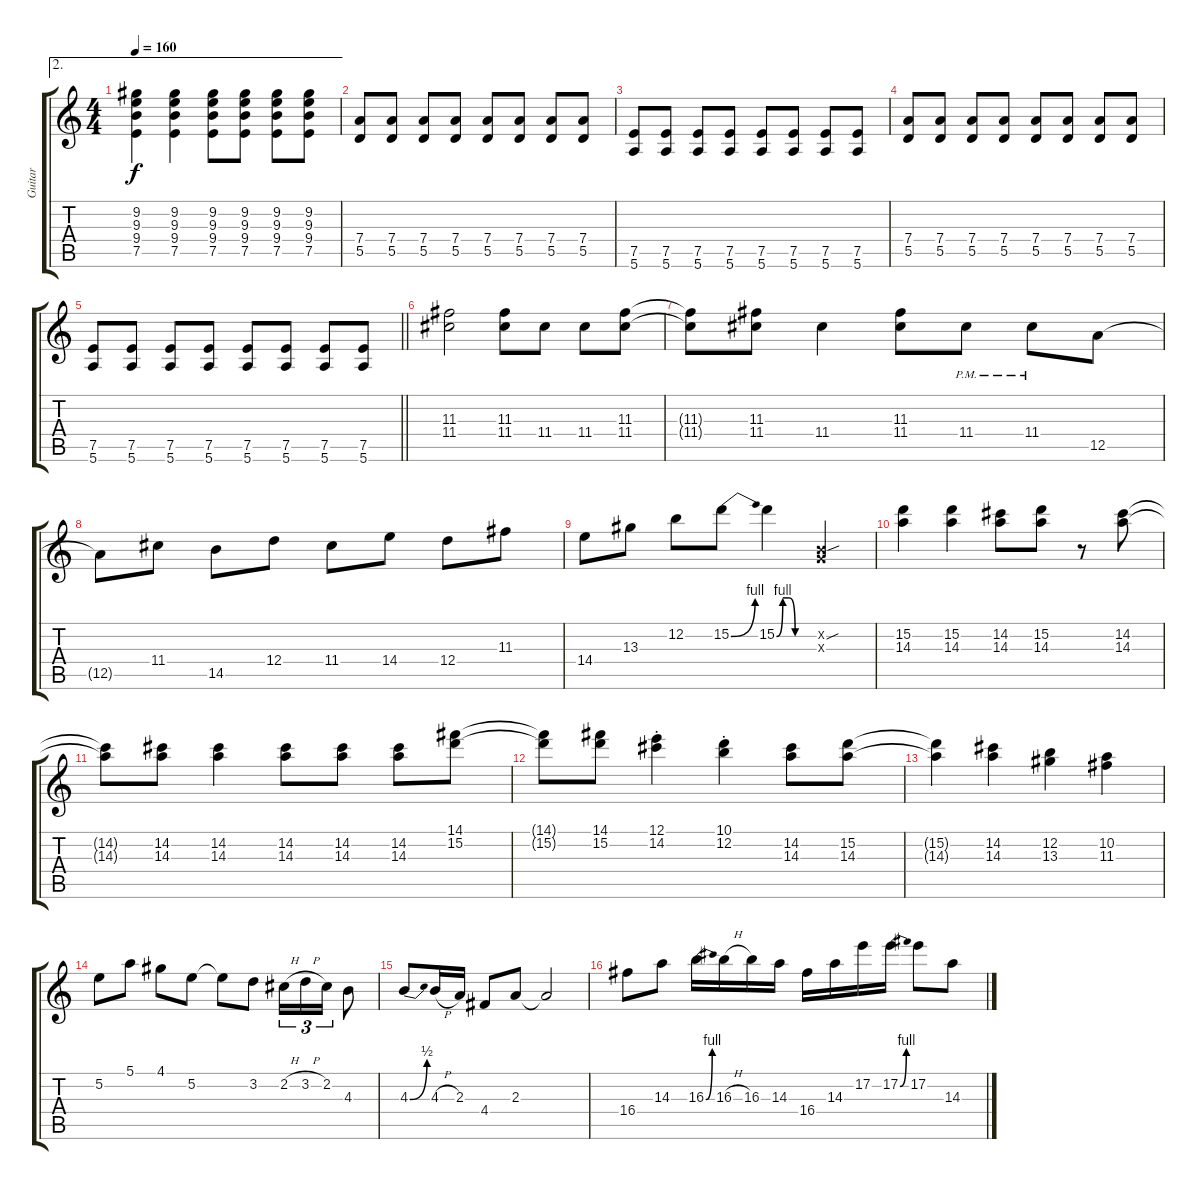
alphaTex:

\track ("Guitar" "Guitar") {solo instrument electricguitarclean}
\staff {score tabs}
\tuning (E4 B3 G3 D3 A2 E2) {hide}
\ae 2
\ts (4 4)
\tempo 160
\clef g2
\ks c
(9.2 9.3 9.4 7.5).4{dy f} (9.2 9.3 9.4 7.5).4 (9.2 9.3 9.4 7.5).8 (9.2 9.3 9.4 7.5).8 (9.2 9.3 9.4 7.5).8 (9.2 9.3 9.4 7.5).8 |
(7.4 5.5).8 (7.4 5.5).8 (7.4 5.5).8 (7.4 5.5).8 (7.4 5.5).8 (7.4 5.5).8 (7.4 5.5).8 (7.4 5.5).8 |
(7.5 5.6).8 (7.5 5.6).8 (7.5 5.6).8 (7.5 5.6).8 (7.5 5.6).8 (7.5 5.6).8 (7.5 5.6).8 (7.5 5.6).8 |
(7.4 5.5).8 (7.4 5.5).8 (7.4 5.5).8 (7.4 5.5).8 (7.4 5.5).8 (7.4 5.5).8 (7.4 5.5).8 (7.4 5.5).8 |
\barLineRight lightlight
(7.5 5.6).8 (7.5 5.6).8 (7.5 5.6).8 (7.5 5.6).8 (7.5 5.6).8 (7.5 5.6).8 (7.5 5.6).8 (7.5 5.6).8 |
(11.3 11.4).2 (11.3 11.4).8 11.4.8 11.4.8 (11.3 11.4).8 |
(11.3{t} 11.4{t}).8 (11.3 11.4).8 11.4.4 (11.3 11.4).8 11.4{pm}.8 11.4{pm}.8 12.5.8 |
12.5{t}.8 11.4.8 14.5.8 12.4.8 11.4.8 14.4.8 12.4.8 11.3.8 |
14.4.8 13.3.8 12.2.8 15.2{be (bend 0 0 60 4)}.8 15.2{be (custom 0 0 10 4 20 4 30 0 60 0)}.4 (0.2{sou x} 0.3{x}).4 |
(15.2 14.3).4 (15.2 14.3).4 (14.2 14.3).8 (15.2 14.3).8 r.8 (14.2 14.3).8 |
(14.2{t} 14.3{t}).8 (14.2 14.3).8 (14.2 14.3).4 (14.2 14.3).8 (14.2 14.3).8 (14.2 14.3).8 (14.1 15.2).8 |
(14.1{t} 15.2{t}).8 (14.1 15.2).8 (12.1{st} 14.2).4 (10.1{st} 12.2).4 (14.2 14.3).8 (15.2 14.3).8 |
(15.2{t} 14.3{t}).4 (14.2 14.3).4 (12.2 13.3).4 (10.2 11.3).4 |
5.2.8 5.1.8 4.1.8 5.2.8 5.2{t}.8 3.2.8 2.2{h}.16{tu (3 2)} 3.2{h}.16{tu (3 2)} 2.2.16{tu (3 2)} 4.3.8 |
4.3{be (bend 0 0 60 2)}.8 4.3{h}.16 2.3.16 4.4.8 2.3.8 2.3{t}.2 |
16.4.8 14.3.8 16.3{be (bend 0 0 60 4)}.16 16.3{h}.16 16.3.16 14.3.16 16.4.16 14.3.16 17.2.16 17.2{be (bend 0 0 60 4)}.16 17.2.8 14.3.8
